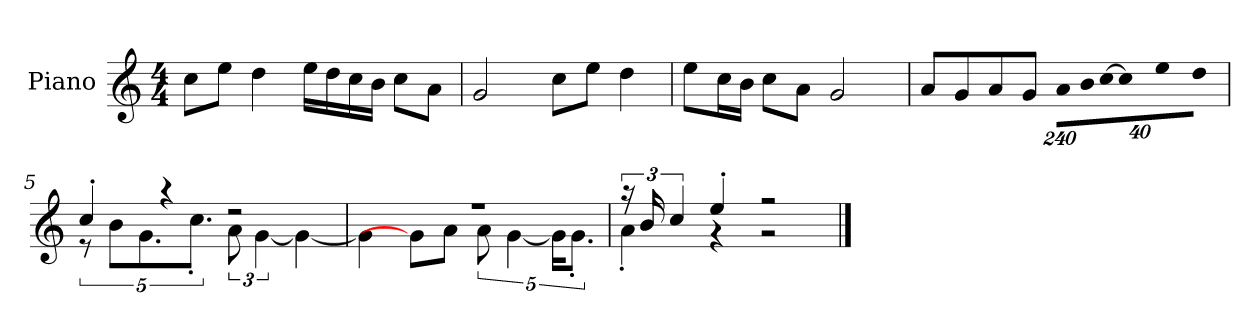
**kern
*part1
*staff1
*I"Piano
*I'P-no
*clefG2
*k[]
*M4/4
*MM90
=1
8cc\L
8ee\J
4dd\
16ee\LL
16dd\
16cc\
16b\JJ
8cc\L
8a\J
=2
2g/
8cc\L
8ee\J
4dd\
=3
8ee\L
16cc\L
16b\JJ
8cc\L
8a\J
2g/
=4
8a/L
8g/
8a/
8g/J
*Xbrackettup
!LO:N:vis=16
1920%137a\LL
!LO:N:vis=32
640%23b\L
!LO:N:vis=32
[640%23cc\JJ
!LO:N:vis=8
960%137cc\]
!LO:N:vis=16
1920%137ee\K
!LO:N:vis=8
960%137dd\J
=5
*^
*	*brackettup
4cc'/	10r
.	10b\L
.	10.g\
4r	.
.	10.cc'\J
2r	12a\
.	[6g\
.	4g\_
!!LO:LB:g=z	!!
=6	=6
1r	4g\]
.	8g\L]
.	8a\J
.	10a\
.	[5g\
.	20g\KL]
.	10.g'\J
=7	=7
24r	4a'\
24b/	.
6cc/	.
4ee'/	4r
2r	2r
*v	*v
==
*-
